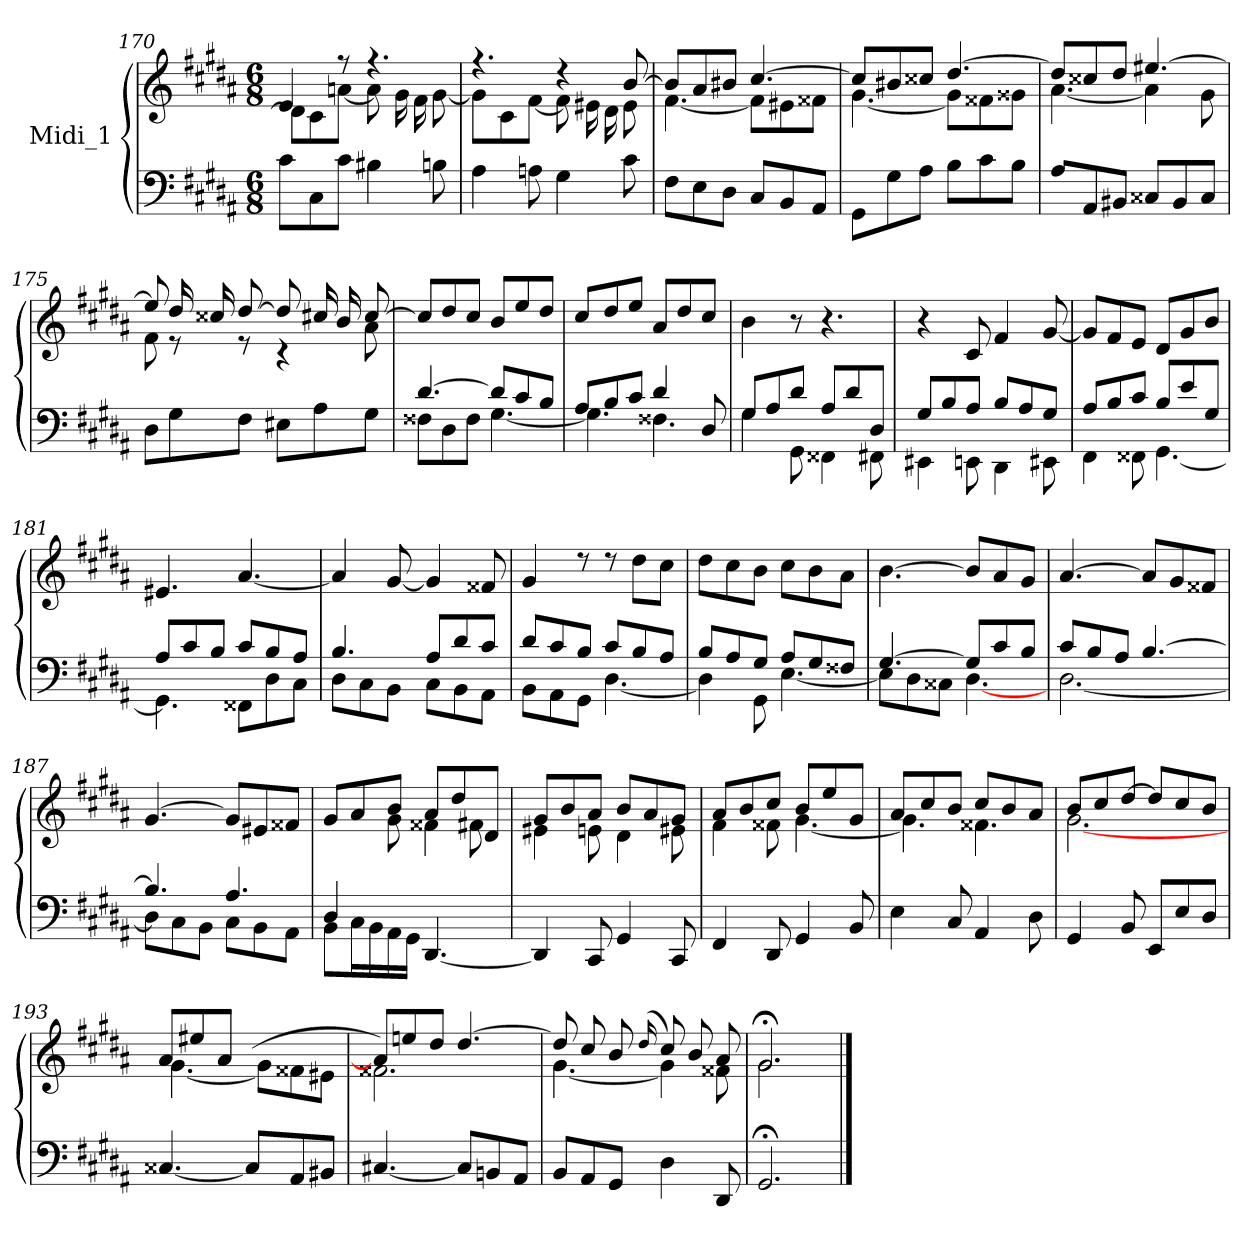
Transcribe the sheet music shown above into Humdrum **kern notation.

**kern	**kern
*part1	*part1
*staff2	*staff1
*I"Midi_1	*
*clefF4	*clefG2
*k[f#c#g#d#a#]	*k[f#c#g#d#a#]
*B:	*B:
*M6/8	*M6/8
=170	=170
*	*^
8c#L	4e/	8d#\L]
8C#	.	8c#\
8c#J	8r	[8an\J
4B#X	4.r	8a\L]
.	.	16g#\L
.	.	16f#\
8Bn	.	[8g#\J
=171	=171	=171
4A#	4.r	8g#\L]
.	.	8c#\
8An	.	[8f#\J
4G#	4r	8f#\L]
.	.	16e#X\L
.	.	16d#\
8c#	[8b/	8e#\J
=172	=172	=172
8F#L	8bL]	[4.f#\
8E	8a#	.
8D#J	8b#XJ	.
8C#L	[4.cc#/	8f#L]
8BB	.	8e#X
8AA#J	.	8f##XJ
!!LO:LB:g=z	!!
=173	=173	=173
!LO:N:vis=1	!	!
*^	*	*
2.ryy	8GG#L	8cc#L]	[4.g#\
.	8G#	8b#X	.
.	8A#J	8cc##XJ	.
.	8B\L	[4.dd#/	8g#\L]
.	8c#\	.	8f##X\
.	8B\J	.	8g##X\J
=174	=174	=174	=174
!LO:N:vis=1	!	!	!
2.ryy	8A#/L	8dd#L]	[4.a#\
.	8AA#/	8cc##X	.
.	8BB#X/J	8dd#J	.
.	8C##X/L	[4.ee#X/	4a#\]
.	8BB#/	.	.
.	8C##/J	.	8g#\
=175	=175	=175	=175
!LO:N:vis=1	!	!	!
2.ryy	8D#\L	8ee#/L]	8f#\
.	8G#\	16dd#/L	8r
.	.	16cc##X/	.
.	8F#\J	[8dd#/J	8r
.	8E#XL	8dd#L]	4r
.	8A#	16cc#XL	.
.	.	16b	.
.	8G#J	[8cc#J	8a#\
=176	=176	=176	=176
!	!	!	!LO:N:vis=1
[4.d#/	8F##X\L	8cc#L]	2.ryy
.	8D#\	8dd#	.
.	8F##\J	8cc#J	.
8d#/L]	[4.G#\	8b/L	.
8c#/	.	8ee/	.
8B/J	.	8dd#/J	.
=177	=177	=177	=177
!	!	!	!LO:N:vis=1
8A#/L	4.G#\]	8cc#L	2.ryy
8B/	.	8dd#	.
8c#/J	.	8eeJ	.
4d#/	4.F##X\	8a#L	.
.	.	8dd#	.
8D#/	.	8cc#J	.
*	*	*v	*v
!!LO:LB:g=z
=178	=178	=178
8G#/L	4G#\	4b
8A#/	.	.
8d#/J	8GG#\	8r
8A#L	4FF##X\	4.r
8d#	.	.
8D#J	8FF#X\	.
=179	=179	=179
8G#/L	4EE#X\	4r
8B/	.	.
8A#/J	8EEn\	8c#
8B/L	4DD#\	4f#
8A#/	.	.
8G#/J	8EE#X\	[8g#
=180	=180	=180
8A#L	4FF#\	8g#L]
8B	.	8f#
8c#J	8FF##X\	8eJ
8B/L	[4.GG#\	8d#L
8e/	.	8g#
8G#/J	.	8bJ
=181	=181	=181
8A#L	4.GG#\]	4.e#X
8c#	.	.
8BJ	.	.
8c#L	8FF##XL	[4.a#
8B	8D#	.
8A#J	8C#J	.
=182	=182	=182
4.B/	8D#L	4a#]
.	8C#	.
.	8BBJ	[8g#
8A#L	8C#\L	4g#]
8d#	8BB\	.
8c#J	8AA#\J	8f##X
!!LO:LB:g=z
=183	=183	=183
*	*	*^
!	!	!	!LO:N:vis=1
8d#/L	8BB\L	4g#/	2.ryy
8c#/	8AA#\	.	.
8B/J	8GG#\J	8r	.
8c#L	[4.D#\	8r	.
8B	.	8dd#\L	.
8A#J	.	8cc#\J	.
=184	=184	=184	=184
!	!	!	!LO:N:vis=1
8B/L	4D#\]	8dd#\L	2.ryy
8A#/	.	8cc#\	.
8G#/J	8GG#\	8b\J	.
8A#L	[4.E\	8cc#\L	.
8G#	.	8b\	.
8F##XJ	.	8a#\J	.
=185	=185	=185	=185
!	!	!	!LO:N:vis=1
[4.G#/	8E\L]	[4.b\	2.ryy
.	8D#\	.	.
.	8C##X\J	.	.
8G#/L]	[4.D#\	8b/L]	.
8c#/	.	8a#/	.
8B/J	.	8g#/J	.
=186	=186	=186	=186
!	!	!	!LO:N:vis=1
8c#/L	[2.D#\	[4.a#/	2.ryy
8B/	.	.	.
8A#/J	.	.	.
[4.B/	.	8a#/L]	.
.	.	8g#/	.
.	.	8f##X/J	.
=187	=187	=187	=187
!	!	!	!LO:N:vis=1
4.B/]	8D#L]	[4.g#/	2.ryy
.	8C#	.	.
.	8BBJ	.	.
4.A#/	8C#\L	8g#L]	.
.	8BB\	8e#X	.
.	8AA#\J	8f##XJ	.
!!LO:LB:g=z	!!
=188	=188	=188	=188
4D#/	8BBL	8g#/L	8ryy
.	16C#L	8a#/	8ryy
.	16BB	.	.
8ryy	16AA#	8b/J	8g#\
.	16GG#JJ	.	.
8ryy	[4.DD#/	8a#/L	4f##X\
8ryy	.	8dd#/	.
8ryy	.	8d#/J	8f#X\
=189	=189	=189	=189
!LO:N:vis=1	!	!	!
2.ryy	4DD#/]	8g#L	4e#X\
.	.	8b	.
.	8CC#/	8a#J	8en\
.	4GG#/	8bL	4d#\
.	.	8a#	.
.	8CC#/	8g#J	8e#X\
=190	=190	=190	=190
!LO:N:vis=1	!	!	!
2.ryy	4FF#/	8a#L	4f#\
.	.	8b	.
.	8DD#/	8cc#J	8f##X\
.	4GG#/	8b/L	[4.g#\
.	.	8ee/	.
.	8BB/	8g#/J	.
=191	=191	=191	=191
!LO:N:vis=1	!	!	!
2.ryy	4E\	8a#/L	4.g#\]
.	.	8cc#/	.
.	8C#/	8b/J	.
.	4AA#/	8cc#/L	4.f##X\
.	.	8b/	.
.	8D#\	8a#/J	.
*v	*v	*	*
!!LO:LB:g=z	!!
=192	=192	=192
4GG#	8bL	[2.g#\
.	8cc#	.
8BB	[8dd#J	.
8EEL	8dd#L]	.
8E	8cc#	.
8D#J	8bJ	.
=193	=193	=193
[4.C##X	8a#L	[4.g#\
.	8ee#X	.
.	8a#J	.
8C##L]	(>[4.a#/yy	8g#L]
8AA#	.	8f##X
8BB#XJ	.	8e#XJ
=194	=194	=194
[4.C#X	8a#/L])	2.f##X\
.	8een/	.
.	8dd#/J	.
8C#L]	[4.dd#/	.
8BBn	.	.
8AA#J	.	.
=195	=195	=195
8BBL	8dd#L]	[4.g#\
8AA#	8cc#	.
8GG#J	8b	.
.	(>16qqdd#/J	.
4D#	8cc#/L)	4g#\]
.	8b/	.
8DD#	8a#/J	8f##X\
=196	=196	=196
2.GG#;	2.g#;</	2.g#\
*	*v	*v
==	==
*-	*-
